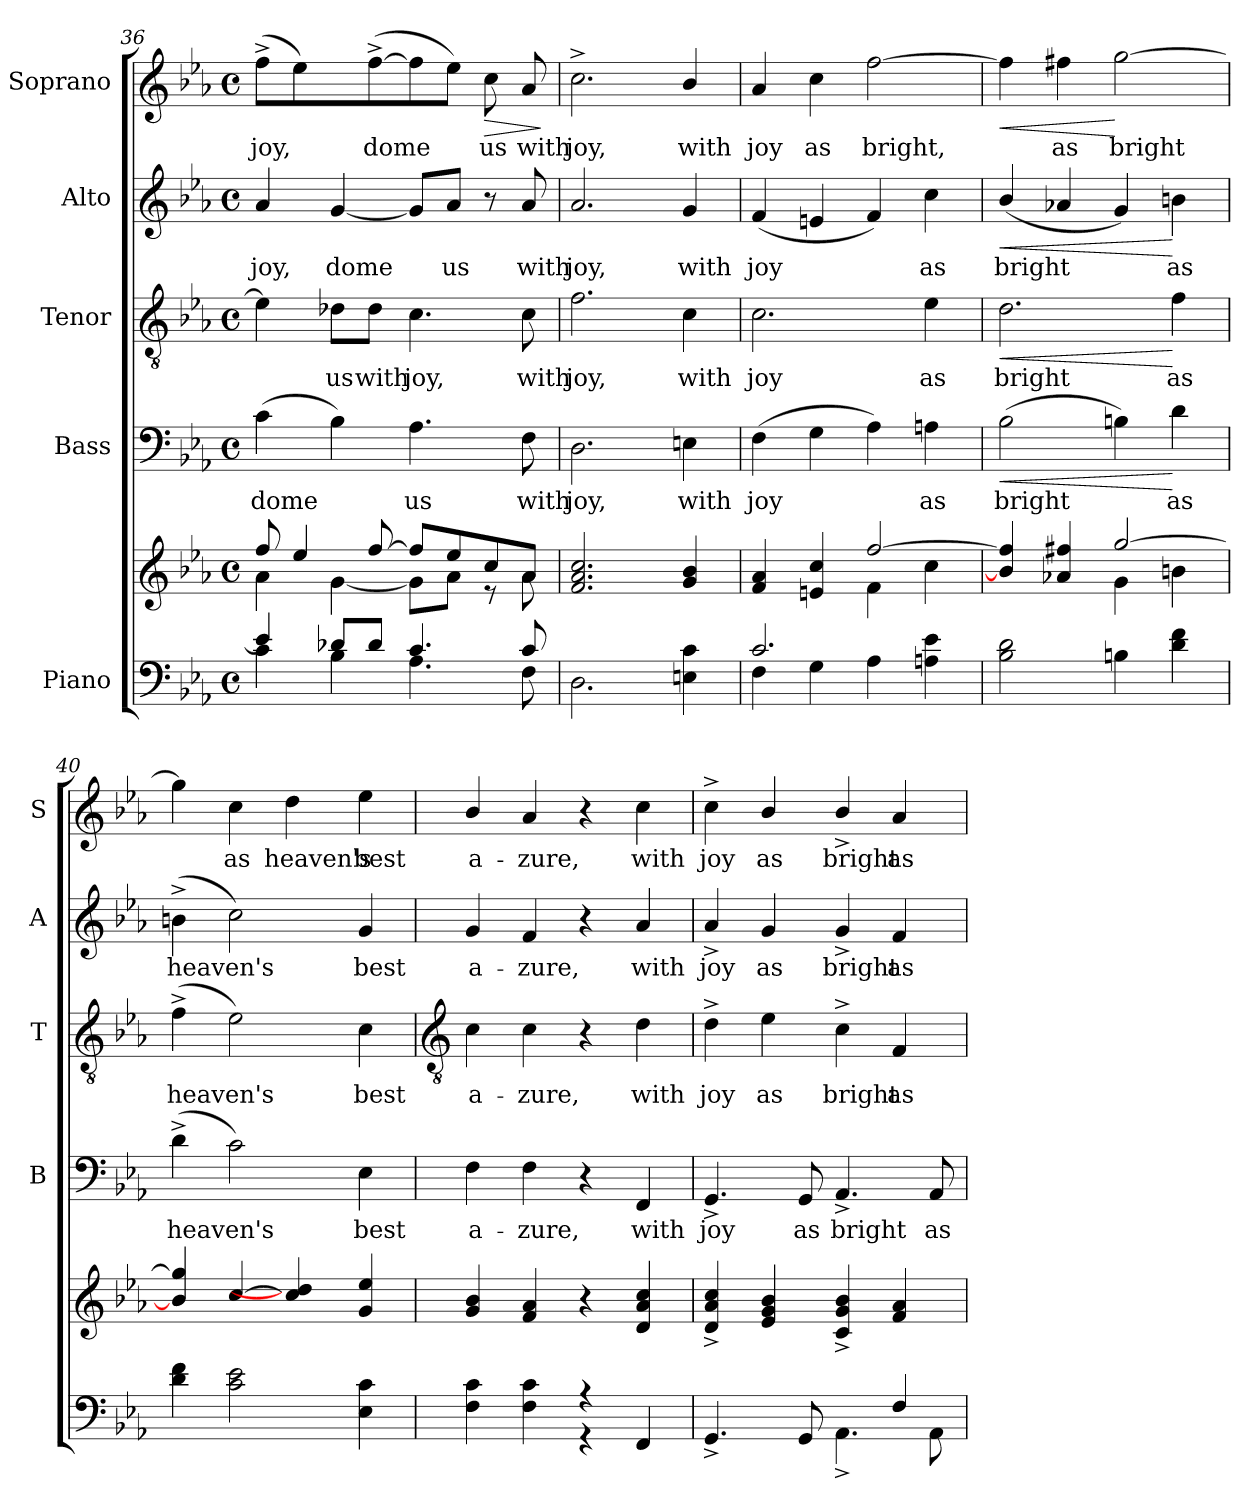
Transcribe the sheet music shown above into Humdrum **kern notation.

**kern	**kern	**kern	**text	**dynam	**kern	**text	**dynam	**kern	**text	**dynam	**kern	**text	**dynam
*part5	*part5	*part4	*part4	*part4	*part3	*part3	*part3	*part2	*part2	*part2	*part1	*part1	*part1
*staff6	*staff5	*staff4	*staff4	*staff4	*staff3	*staff3	*staff3	*staff2	*staff2	*staff2	*staff1	*staff1	*staff1
*I"Piano	*	*I"Bass	*	*	*I"Tenor	*	*	*I"Alto	*	*	*I"Soprano	*	*
*	*	*I'B	*	*	*I'T	*	*	*I'A	*	*	*I'S	*	*
!!LO:LB:g=z
*clefF4	*clefG2	*clefF4	*	*	*clefGv2	*	*	*clefG2	*	*	*clefG2	*	*
*k[b-e-a-]	*k[b-e-a-]	*k[b-e-a-]	*	*	*k[b-e-a-]	*	*	*k[b-e-a-]	*	*	*k[b-e-a-]	*	*
*E-:	*E-:	*E-:	*	*	*E-:	*	*	*E-:	*	*	*E-:	*	*
*M4/4	*M4/4	*M4/4	*	*	*M4/4	*	*	*M4/4	*	*	*M4/4	*	*
*met(c)	*met(c)	*met(c)	*	*	*met(c)	*	*	*met(c)	*	*	*met(c)	*	*
=36	=36	=36	=36	=36	=36	=36	=36	=36	=36	=36	=36	=36	=36
*^	*^	*	*	*	*	*	*	*	*	*	*	*	*
!	!	!	!	!	!LO:LY:b	!	!	!	!	!	!LO:LY:b	!	!	!LO:LY:b	!
4e-/]	4c\	8ff/	4a-\	(>4c	dome	.	4e-]	.	.	4a-	joy,	.	(>8ff^L	joy,	.
.	.	4ee-/	.	.	.	.	.	.	.	.	.	.	4ee-)	.	.
!	!	!	!	!	!	!	!	!LO:LY:b	!	!	!LO:LY:b	!	!	!	!
8d-X/L	4B-\	.	[4g\	4B-)	.	.	8d-X\L	us	.	[4g	dome	.	.	.	.
!	!	!	!	!	!	!	!	!LO:LY:b	!	!	!	!	!	!LO:LY:b	!
8d-/J	.	[8ff/	.	.	.	.	8d-\J	with	.	.	.	.	(>[8ff^	dome	.
!	!	!	!	!	!LO:LY:b	!	!	!LO:LY:b	!	!	!	!	!	!	!
4.c/	4.A-\	8ff/L]	8g\L]	4.A-	us	.	4.c	joy,	.	8g/L]	.	.	8ff]	.	.
!	!	!	!	!	!	!	!	!	!	!	!LO:LY:b	!	!	!	!
.	.	8ee-/	8a-\J	.	.	.	.	.	.	8a-/J	us	.	8ee-J)	.	.
!	!	!	!	!	!	!	!	!	!	!	!	!	!	!LO:LY:b	!LO:HP:b
.	.	8cc/	8r	.	.	.	.	.	.	8r	.	.	8cc	us	>
!	!	!	!	!	!LO:LY:b	!	!	!LO:LY:b	!	!	!LO:LY:b	!	!	!LO:LY:b	!
8c/	8F\	8a-/J	8a-\	8F	with	.	8c	with	.	8a-	with	.	8a-	with	.
*v	*v	*	*	*	*	*	*	*	*	*	*	*	*	*	*
*	*v	*v	*	*	*	*	*	*	*	*	*	*	*	*
.	.	.	.	.	.	.	.	.	.	.	.	.	]
=37	=37	=37	=37	=37	=37	=37	=37	=37	=37	=37	=37	=37	=37
*^	*^	*	*	*	*	*	*	*	*	*	*	*	*
!	!	!	!	!	!LO:LY:b	!	!	!LO:LY:b	!	!	!LO:LY:b	!	!	!LO:LY:b	!
1ryy	2.D\	2.f/ 2.a-/ 2.cc/	2.ryy	2.D	joy,	.	2.f	joy,	.	2.a-	joy,	.	2.cc^	joy,	.
!	!	!	!	!	!LO:LY:b	!	!	!LO:LY:b	!	!	!LO:LY:b	!	!	!LO:LY:b	!
.	4En\ 4c\	4g/ 4b-/	4ryy	4En	with	.	4c	with	.	4g	with	.	4b-/	with	.
=38	=38	=38	=38	=38	=38	=38	=38	=38	=38	=38	=38	=38	=38	=38	=38
!	!	!	!	!	!LO:LY:b	!	!	!LO:LY:b	!	!	!LO:LY:b	!	!	!LO:LY:b	!
2.c/	4F\	4f/ 4a-/	2ryy	(>4F	joy	.	2.c	joy	.	(<4f	joy	.	4a-	joy	.
!	!	!	!	!	!	!	!	!	!	!	!	!	!	!LO:LY:b	!
.	4G\	4en/ 4cc/	.	4G	.	.	.	.	.	4en	.	.	4cc	as	.
!	!	!	!	!	!	!	!	!	!	!	!	!	!	!LO:LY:b	!
.	4A-\	[2ff/	4f\	4A-)	.	.	.	.	.	4f)	.	.	[2ff	bright,	.
!	!	!	!	!	!LO:LY:b	!	!	!LO:LY:b	!	!	!LO:LY:b	!	!	!	!
4ryy	4An\ 4e-\	.	4cc\	4An	as	.	4e-	as	.	4cc	as	.	.	.	.
=39	=39	=39	=39	=39	=39	=39	=39	=39	=39	=39	=39	=39	=39	=39	=39
!	!	!	!	!	!LO:LY:b	!LO:HP:b	!	!LO:LY:b	!LO:HP:b	!	!LO:LY:b	!LO:HP:b	!	!	!LO:HP:b
2.ryy	2B-\ 2d\	4b-/] 4ff/]	2ryy	(>2B-	bright	<	2.d	bright	<	(<4b-/	bright	<	4ff]	.	<
!	!	!	!	!	!	!	!	!	!	!	!	!	!	!LO:LY:b	!
.	.	4a-X/ 4ff#X/	.	.	.	.	.	.	.	4a-X	.	.	4ff#X	as	.
!	!	!	!	!	!	!	!	!	!	!	!	!	!	!LO:LY:b	!
.	4Bn\	[2gg/	4g\	4Bn)	.	.	.	.	.	4g)	.	.	[2gg	bright	[
!	!	!	!	!	!LO:LY:b	!	!	!LO:LY:b	!	!	!LO:LY:b	!	!	!	!
4ryy	4d\ 4f\	.	4bn\	4d	as	[	4f	as	[	4bn	as	[	.	.	.
=40	=40	=40	=40	=40	=40	=40	=40	=40	=40	=40	=40	=40	=40	=40	=40
!	!	!	!	!	!LO:LY:b	!	!	!LO:LY:b	!	!	!LO:LY:b	!	!	!	!
1ryy	4d\ 4f\	4b/] 4gg/]	1ryy	(>4d^	heaven's	.	(>4f^	heaven's	.	(>4bn^	heaven's	.	4gg]	.	.
!	!	!	!	!	!	!	!	!	!	!	!	!	!	!LO:LY:b	!
.	2c\ 2e-\	[4cc/	.	2c)	.	.	2e-)	.	.	2cc)	.	.	4cc	as	.
!	!	!	!	!	!	!	!	!	!	!	!	!	!	!LO:LY:b	!
.	.	4cc/] 4dd/]	.	.	.	.	.	.	.	.	.	.	4dd	heaven's	.
!	!	!	!	!	!LO:LY:b	!	!	!LO:LY:b	!	!	!LO:LY:b	!	!	!LO:LY:b	!
.	4E-\ 4c\	4g/ 4ee-/	.	4E-	best	.	4c	best	.	4g	best	.	4ee-	best	.
*	*	*v	*v	*	*	*	*	*	*	*	*	*	*	*	*
!!LO:LB:g=z
=41	=41	=41	=41	=41	=41	=41	=41	=41	=41	=41	=41	=41	=41	=41
*	*	*	*	*	*	*clefGv2	*	*	*	*	*	*	*	*
!	!	!	!	!LO:LY:b	!	!	!LO:LY:b	!	!	!LO:LY:b	!	!	!LO:LY:b	!
2ryy	4F\ 4c\	4g 4b-	4F	a-	.	4c	a-	.	4g	a-	.	4b-/	a-	.
!	!	!	!	!LO:LY:b	!	!	!LO:LY:b	!	!	!LO:LY:b	!	!	!LO:LY:b	!
.	4F\ 4c\	4f 4a-	4F	-zure,	.	4c	-zure,	.	4f	-zure,	.	4a-	-zure,	.
4r	4r	4r	4r	.	.	4r	.	.	4r	.	.	4r	.	.
!	!	!	!	!LO:LY:b	!	!	!LO:LY:b	!	!	!LO:LY:b	!	!	!LO:LY:b	!
4ryy	4FF/	4d 4a- 4cc	4FF	with	.	4d	with	.	4a-	with	.	4cc	with	.
=42	=42	=42	=42	=42	=42	=42	=42	=42	=42	=42	=42	=42	=42	=42
!	!	!	!	!LO:LY:b	!	!	!LO:LY:b	!	!	!LO:LY:b	!	!	!LO:LY:b	!
2.ryy	4.GG^/	4d^ 4a-^ 4cc^	4.GG^	joy	.	4d^	joy	.	4a-^	joy	.	4cc^	joy	.
!	!	!	!	!	!	!	!LO:LY:b	!	!	!LO:LY:b	!	!	!LO:LY:b	!
.	.	4e- 4g 4b-	.	.	.	4e-	as	.	4g	as	.	4b-/	as	.
!	!	!	!	!LO:LY:b	!	!	!	!	!	!	!	!	!	!
.	8GG/	.	8GG	as	.	.	.	.	.	.	.	.	.	.
!	!	!	!	!LO:LY:b	!	!	!LO:LY:b	!	!	!LO:LY:b	!	!	!LO:LY:b	!
.	4.AA-^\	4c^ 4g^ 4b-^	4.AA-^	bright	.	4c^	bright	.	4g^	bright	.	4b-^/	bright	.
!	!	!	!	!	!	!	!LO:LY:b	!	!	!LO:LY:b	!	!	!LO:LY:b	!
4F/	.	4f 4a-	.	.	.	4F	as	.	4f	as	.	4a-	as	.
!	!	!	!	!LO:LY:b	!	!	!	!	!	!	!	!	!	!
.	8AA-\	.	8AA-	as	.	.	.	.	.	.	.	.	.	.
*v	*v	*	*	*	*	*	*	*	*	*	*	*	*	*
=	=	=	=	=	=	=	=	=	=	=	=	=	=
*-	*-	*-	*-	*-	*-	*-	*-	*-	*-	*-	*-	*-	*-
